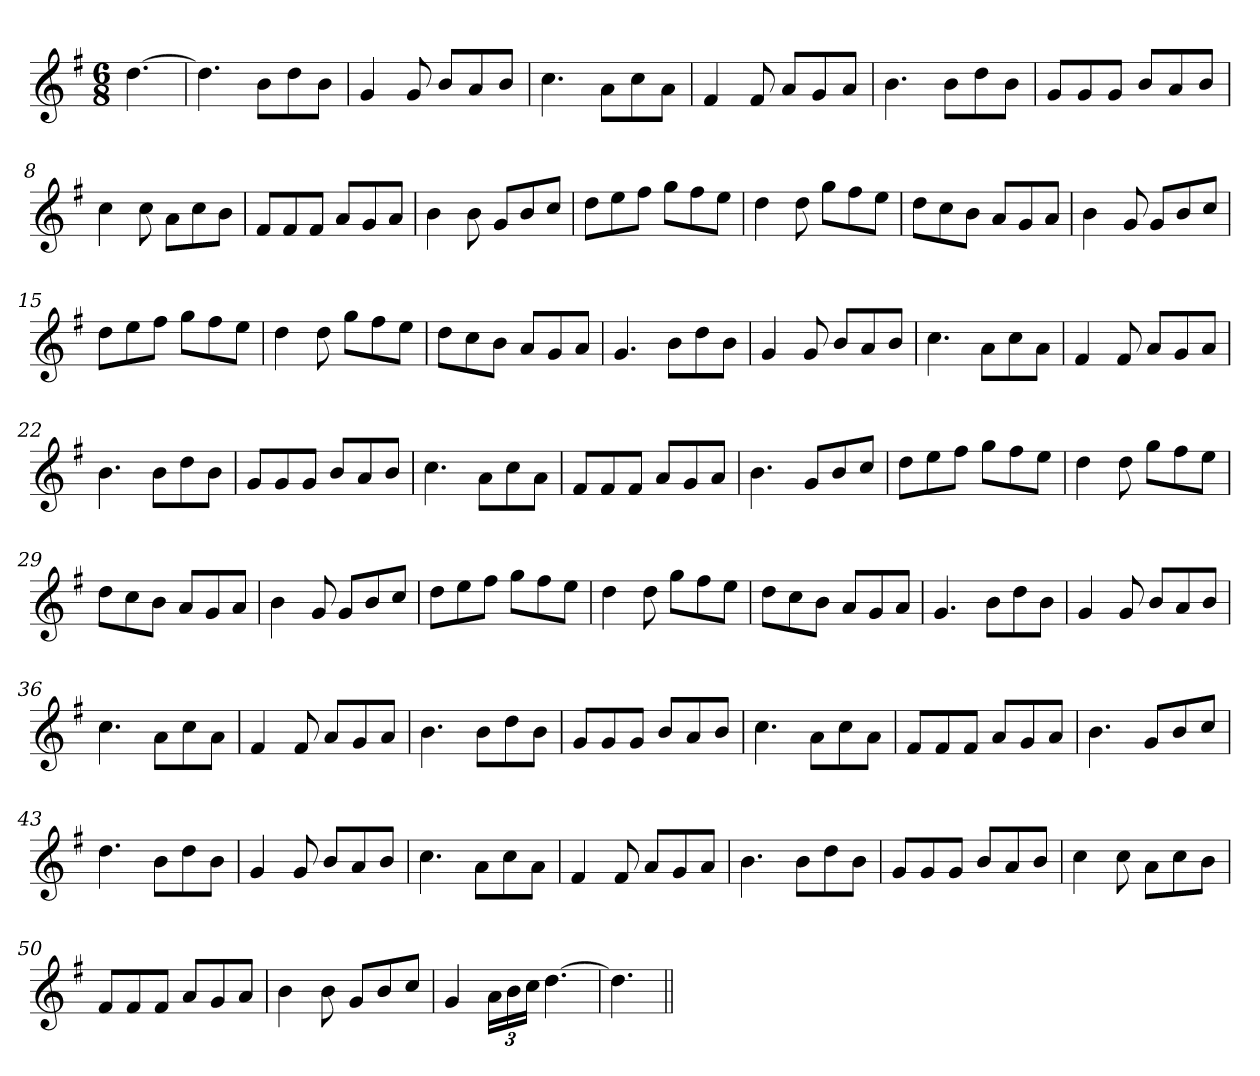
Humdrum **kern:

**kern
*part1
*staff1
*clefG2
*k[f#]
*G:
*M6/8
*MM180
=1
[4.dd\
=2
4.dd\]
8b\L
8dd\
8b\J
=3
4g/
8g/
8b/L
8a/
8b/J
=4
4.cc\
8a\L
8cc\
8a\J
=5
4f#/
8f#/
8a/L
8g/
8a/J
=6
4.b\
8b\L
8dd\
8b\J
=7
8g/L
8g/
8g/J
8b/L
8a/
8b/J
=8
4cc\
8cc\
8a\L
8cc\
8b\J
=9
8f#/L
8f#/
8f#/J
8a/L
8g/
8a/J
!!LO:LB:g=z
=10
4b\
8b\
8g/L
8b/
8cc/J
=11
8dd\L
8ee\
8ff#\J
8gg\L
8ff#\
8ee\J
=12
4dd\
8dd\
8gg\L
8ff#\
8ee\J
=13
8dd\L
8cc\
8b\J
8a/L
8g/
8a/J
=14
4b\
8g/
8g/L
8b/
8cc/J
=15
8dd\L
8ee\
8ff#\J
8gg\L
8ff#\
8ee\J
=16
4dd\
8dd\
8gg\L
8ff#\
8ee\J
=17
8dd\L
8cc\
8b\J
8a/L
8g/
8a/J
!!LO:LB:g=z
=18
4.g/
8b\L
8dd\
8b\J
=19
4g/
8g/
8b/L
8a/
8b/J
=20
4.cc\
8a\L
8cc\
8a\J
=21
4f#/
8f#/
8a/L
8g/
8a/J
=22
4.b\
8b\L
8dd\
8b\J
=23
8g/L
8g/
8g/J
8b/L
8a/
8b/J
=24
4.cc\
8a\L
8cc\
8a\J
=25
8f#/L
8f#/
8f#/J
8a/L
8g/
8a/J
=26
4.b\
8g/L
8b/
8cc/J
!!LO:LB:g=z
=27
8dd\L
8ee\
8ff#\J
8gg\L
8ff#\
8ee\J
=28
4dd\
8dd\
8gg\L
8ff#\
8ee\J
=29
8dd\L
8cc\
8b\J
8a/L
8g/
8a/J
=30
4b\
8g/
8g/L
8b/
8cc/J
=31
8dd\L
8ee\
8ff#\J
8gg\L
8ff#\
8ee\J
=32
4dd\
8dd\
8gg\L
8ff#\
8ee\J
=33
8dd\L
8cc\
8b\J
8a/L
8g/
8a/J
=34
4.g/
8b\L
8dd\
8b\J
!!LO:LB:g=z
=35
4g/
8g/
8b/L
8a/
8b/J
=36
4.cc\
8a\L
8cc\
8a\J
=37
4f#/
8f#/
8a/L
8g/
8a/J
=38
4.b\
8b\L
8dd\
8b\J
=39
8g/L
8g/
8g/J
8b/L
8a/
8b/J
=40
4.cc\
8a\L
8cc\
8a\J
=41
8f#/L
8f#/
8f#/J
8a/L
8g/
8a/J
=42
4.b\
8g/L
8b/
8cc/J
=43
4.dd\
8b\L
8dd\
8b\J
!!LO:LB:g=z
=44
4g/
8g/
8b/L
8a/
8b/J
=45
4.cc\
8a\L
8cc\
8a\J
=46
4f#/
8f#/
8a/L
8g/
8a/J
=47
4.b\
8b\L
8dd\
8b\J
=48
8g/L
8g/
8g/J
8b/L
8a/
8b/J
=49
4cc\
8cc\
8a\L
8cc\
8b\J
=50
8f#/L
8f#/
8f#/J
8a/L
8g/
8a/J
=51
4b\
8b\
8g/L
8b/
8cc/J
!!LO:LB:g=z
=52
4g/
*Xbrackettup
24a\LL
24b\
24cc\JJ
[4.dd\
=53
4.dd\]
=||
*-
